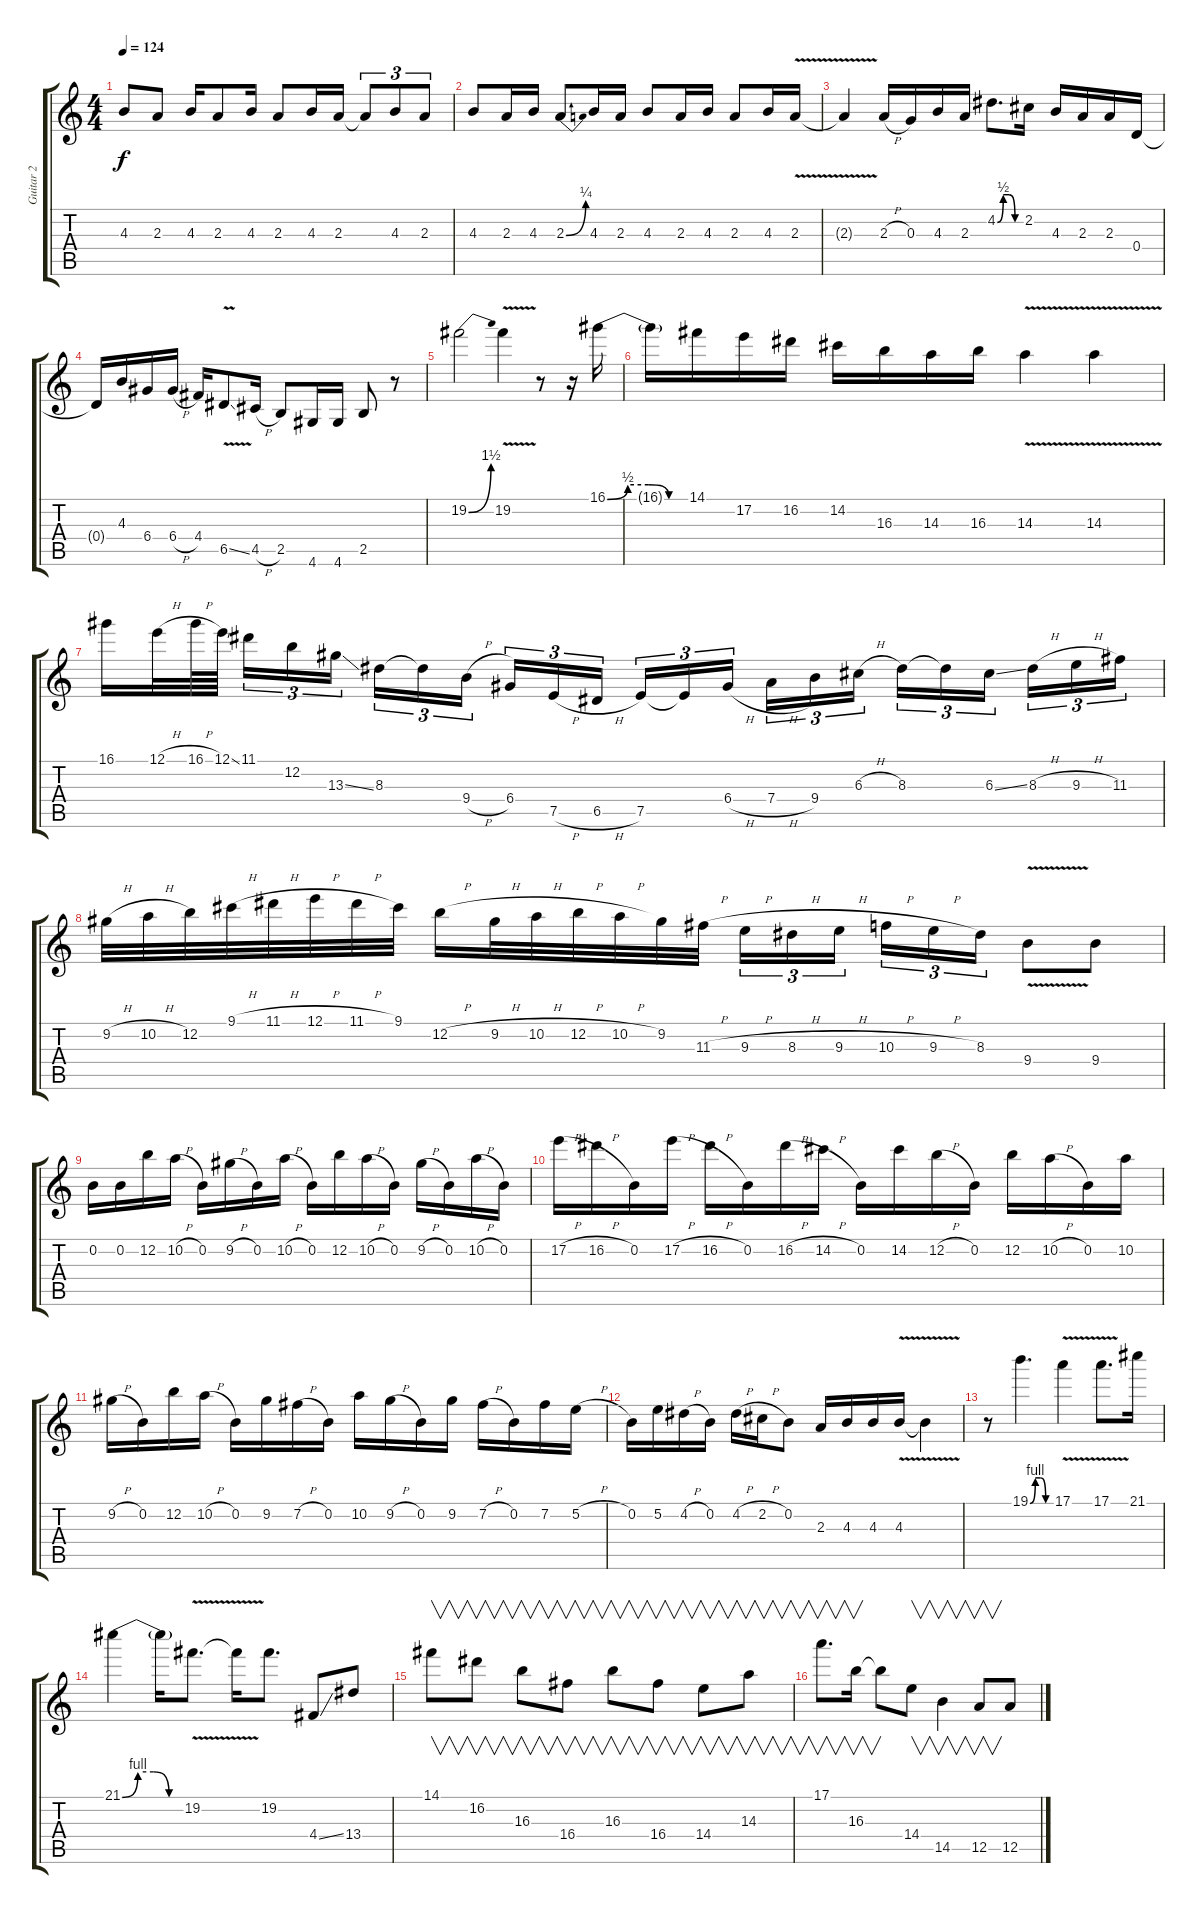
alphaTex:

\track ("Guitar 2" "Guitar 2") {instrument distortionguitar}
\staff {score tabs}
\tuning (E4 B3 G3 D3 A2 E2) {hide}
\ts (4 4)
\tempo 124
\clef g2
\ks c
4.3.8{dy f} 2.3.8 4.3.16 2.3.8 4.3.16 2.3.8 4.3.16 2.3.16 2.3{t}.8{tu (3 2)} 4.3.8{tu (3 2)} 2.3.8{tu (3 2)} |
4.3.8 2.3.16 4.3.16 2.3{be (bend 0 0 60 1)}.8 4.3.16 2.3.16 4.3.8 2.3.16 4.3.16 2.3.8 4.3.16 2.3{v}.16 |
2.3{t}.4 2.3{h}.16 0.3.16 4.3.16 2.3.16 4.2{be (custom 0 0 15 2 30 2 45 0 60 0)}.8{d} 2.2.16 4.3.16 2.3.16 2.3.16 0.4.16 |
0.4{t}.16 4.3.16 6.4.16 6.4{h}.16 4.4.16 6.5{v ss}.8 4.5{h}.16 2.5.8 4.6.16 4.6.16 2.5.8 r.8 |
19.2{be (bend 0 0 60 6)}.2 19.2{v}.4 r.8 r.16 16.1{be (custom 0 0 15 2 30 2 45 0 60 0)}.16 |
16.1{t}.16 14.1.16 17.2.16 16.2.16 14.2.16 16.3.16 14.3.16 16.3.16 14.3{v}.4 14.3{v}.4 |
16.1.16 12.1{h}.32 16.1{h}.64 12.1{ss}.64{beam splitsecondary} 11.1.16{tu (3 2)} 12.2.16{tu (3 2)} 13.3{ss}.16{tu (3 2)} 8.3.16{tu (3 2)} 8.3{t}.16{tu (3 2)} 9.4{h}.16{tu (3 2) beam splitsecondary} 6.4.16{tu (3 2)} 7.5{h}.16{tu (3 2)} 6.5{h}.16{tu (3 2)} 7.5.16{tu (3 2)} 7.5{t}.16{tu (3 2)} 6.4{h}.16{tu (3 2) beam splitsecondary} 7.4{h}.16{tu (3 2)} 9.4.16{tu (3 2)} 6.3{h}.16{tu (3 2)} 8.3.16{tu (3 2)} 8.3{t}.16{tu (3 2)} 6.3{ss}.16{tu (3 2) beam splitsecondary} 8.3{h}.16{tu (3 2)} 9.3{h}.16{tu (3 2)} 11.3.16{tu (3 2)} |
9.2{h}.32 10.2{h}.32 12.2.32 9.1{h}.32 11.1{h}.32 12.1{h}.32 11.1{h}.32 9.1.32 12.2{h}.16 9.2{h}.32 10.2{h}.32 12.2{h}.32 10.2{h}.32 9.2.32 11.3{h}.32 9.3{h}.16{tu (3 2)} 8.3{h}.16{tu (3 2)} 9.3{h}.16{tu (3 2) beam splitsecondary} 10.3{h}.16{tu (3 2)} 9.3{h}.16{tu (3 2)} 8.3.16{tu (3 2)} 9.4{v}.8 9.4.8 |
0.2.16 0.2.16 12.2.16 10.2{h}.16 0.2.16 9.2{h}.16 0.2.16 10.2{h}.16 0.2.16 12.2.16 10.2{h}.16 0.2.16 9.2{h}.16 0.2.16 10.2{h}.16 0.2.16 |
17.2{h}.16 16.2{h}.16 0.2.16 17.2{h}.16 16.2{h}.16 0.2.16 16.2{h}.16 14.2{h}.16 0.2.16 14.2.16 12.2{h}.16 0.2.16 12.2.16 10.2{h}.16 0.2.16 10.2.16 |
9.2{h}.16 0.2.16 12.2.16 10.2{h}.16 0.2.16 9.2.16 7.2{h}.16 0.2.16 10.2.16 9.2{h}.16 0.2.16 9.2.16 7.2{h}.16 0.2.16 7.2.16 5.2{h}.16 |
0.2.16 5.2.16 4.2{h}.16 0.2.16 4.2{h}.16 2.2{h}.16 0.2.8 2.3.16 4.3.16 4.3.16 4.3{v}.16 4.3{t}.4 |
r.8 19.1{be (custom 0 0 15 4 30 4 45 0 60 0)}.4{d} 17.1{v}.4 17.1{v}.8{d} 21.1.16 |
21.1{be (custom 0 0 15 4 30 4 45 0 60 0)}.4 21.1{t}.16 19.2{v}.8{d} 19.2{t}.16 19.2.8{d} 4.4{ss}.8 13.4.8 |
14.1.8{v} 16.2.8{v} 16.3.8{v} 16.4.8{v} 16.3.8{v} 16.4.8{v} 14.4.8{v} 14.3.8{v} |
17.1.8{v d} 16.3.16{v} 16.3{t}.8 14.4.8{v} 14.5.4{v} 12.5.8{v} 12.5.8
